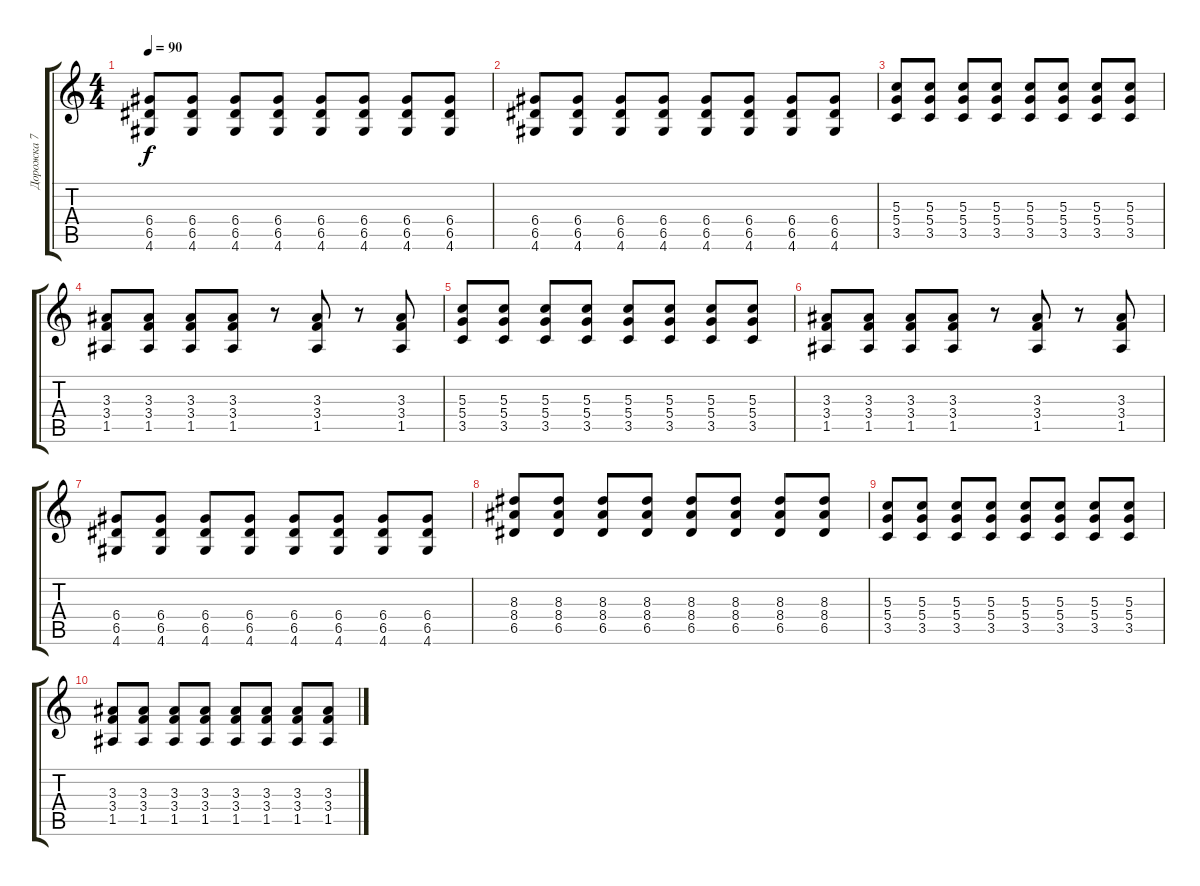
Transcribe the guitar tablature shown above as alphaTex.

\track ("Дорожка 7" "Дорожка 7") {instrument distortionguitar}
\staff {score tabs}
\tuning (E4 B3 G3 D3 A2 E2) {hide}
\ts (4 4)
\tempo 90
\clef g2
\ks c
(6.4 6.5 4.6).8{dy f} (6.4 6.5 4.6).8 (6.4 6.5 4.6).8 (6.4 6.5 4.6).8 (6.4 6.5 4.6).8 (6.4 6.5 4.6).8 (6.4 6.5 4.6).8 (6.4 6.5 4.6).8 |
(6.4 6.5 4.6).8 (6.4 6.5 4.6).8 (6.4 6.5 4.6).8 (6.4 6.5 4.6).8 (6.4 6.5 4.6).8 (6.4 6.5 4.6).8 (6.4 6.5 4.6).8 (6.4 6.5 4.6).8 |
(5.3 5.4 3.5).8 (5.3 5.4 3.5).8 (5.3 5.4 3.5).8 (5.3 5.4 3.5).8 (5.3 5.4 3.5).8 (5.3 5.4 3.5).8 (5.3 5.4 3.5).8 (5.3 5.4 3.5).8 |
(3.3 3.4 1.5).8 (3.3 3.4 1.5).8 (3.3 3.4 1.5).8 (3.3 3.4 1.5).8 r.8 (3.3 3.4 1.5).8 r.8 (3.3 3.4 1.5).8 |
(5.3 5.4 3.5).8 (5.3 5.4 3.5).8 (5.3 5.4 3.5).8 (5.3 5.4 3.5).8 (5.3 5.4 3.5).8 (5.3 5.4 3.5).8 (5.3 5.4 3.5).8 (5.3 5.4 3.5).8 |
(3.3 3.4 1.5).8 (3.3 3.4 1.5).8 (3.3 3.4 1.5).8 (3.3 3.4 1.5).8 r.8 (3.3 3.4 1.5).8 r.8 (3.3 3.4 1.5).8 |
(6.4 6.5 4.6).8 (6.4 6.5 4.6).8 (6.4 6.5 4.6).8 (6.4 6.5 4.6).8 (6.4 6.5 4.6).8 (6.4 6.5 4.6).8 (6.4 6.5 4.6).8 (6.4 6.5 4.6).8 |
(8.3 8.4 6.5).8 (8.3 8.4 6.5).8 (8.3 8.4 6.5).8 (8.3 8.4 6.5).8 (8.3 8.4 6.5).8 (8.3 8.4 6.5).8 (8.3 8.4 6.5).8 (8.3 8.4 6.5).8 |
(5.3 5.4 3.5).8 (5.3 5.4 3.5).8 (5.3 5.4 3.5).8 (5.3 5.4 3.5).8 (5.3 5.4 3.5).8 (5.3 5.4 3.5).8 (5.3 5.4 3.5).8 (5.3 5.4 3.5).8 |
(3.3 3.4 1.5).8 (3.3 3.4 1.5).8 (3.3 3.4 1.5).8 (3.3 3.4 1.5).8 (3.3 3.4 1.5).8 (3.3 3.4 1.5).8 (3.3 3.4 1.5).8 (3.3 3.4 1.5).8
